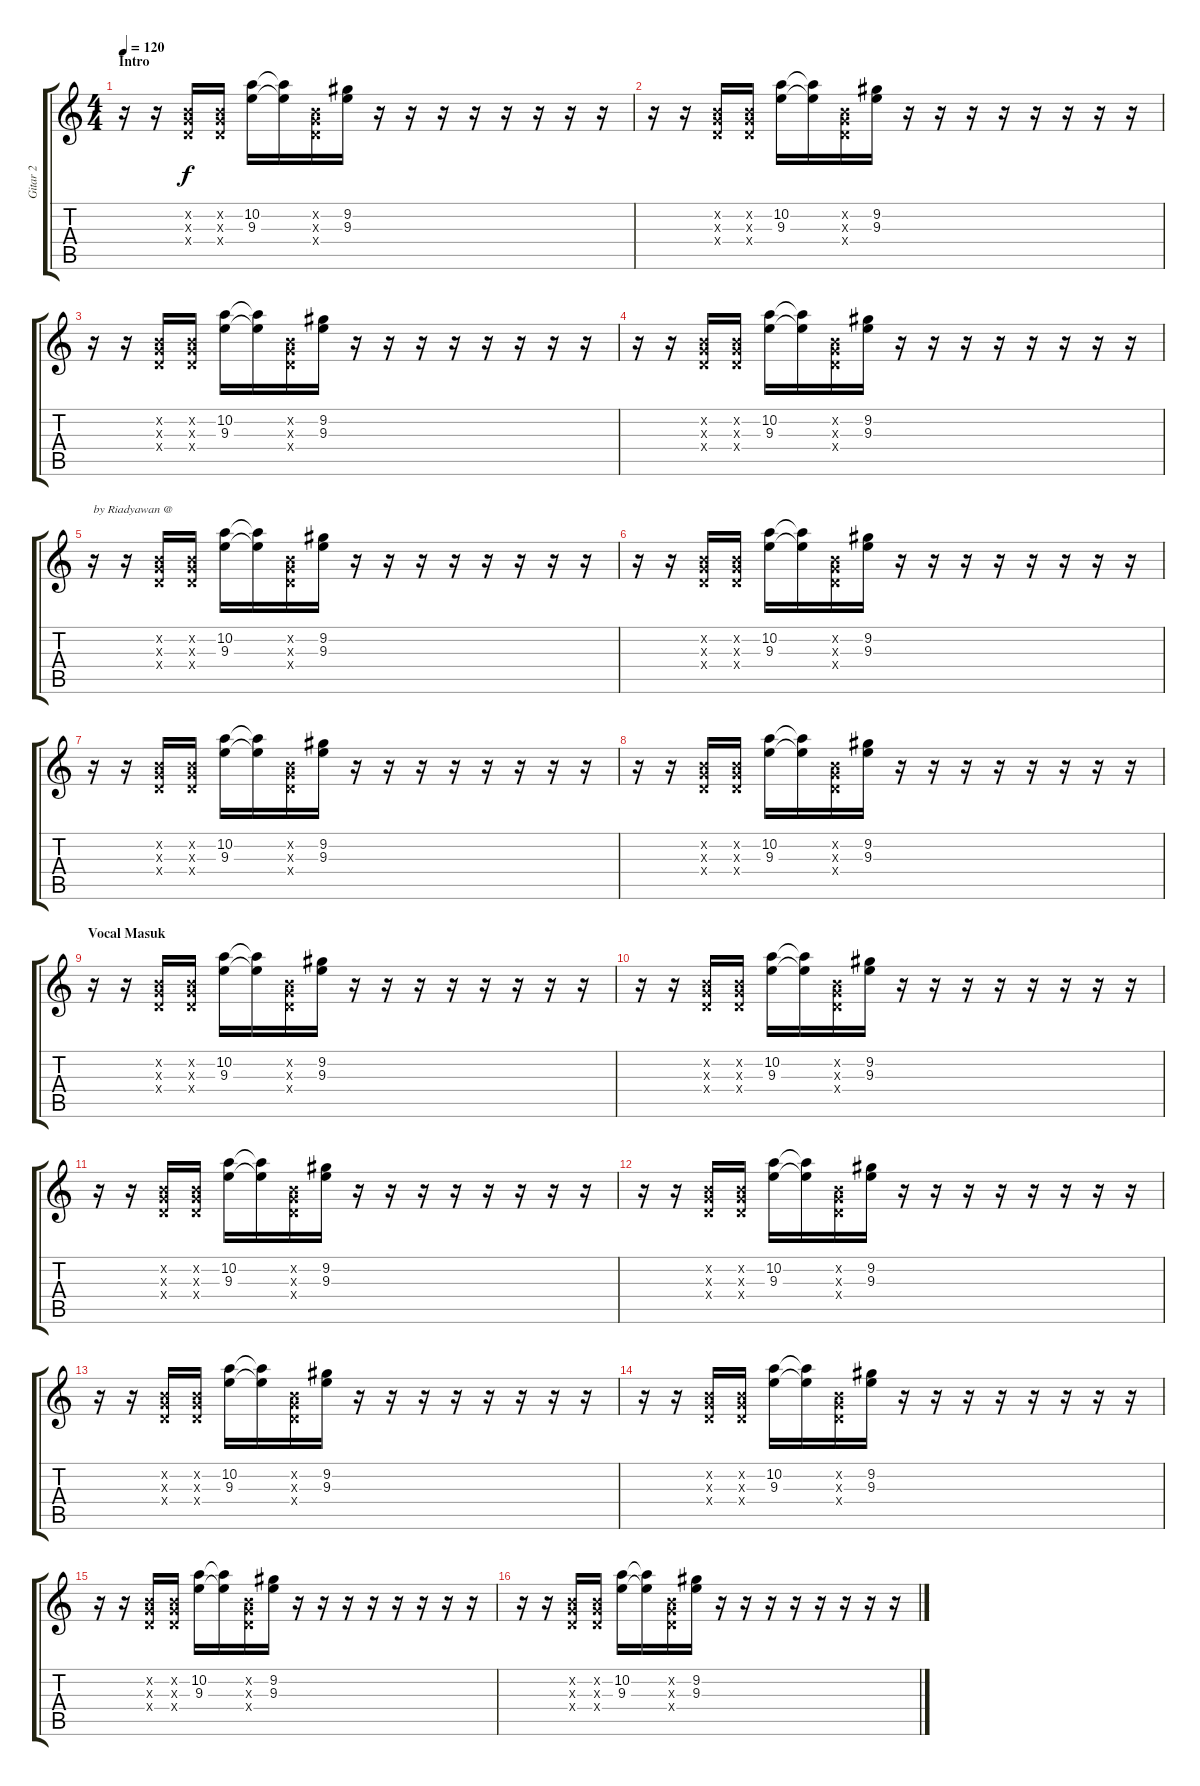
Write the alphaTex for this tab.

\track ("Gitar 2" "Gitar 2") {instrument acousticguitarsteel}
\staff {score tabs}
\tuning (E4 B3 G3 D3 A2 E2) {hide}
\ts (4 4)
\section ("" "Intro")
\tempo 120
\clef g2
\ks c
r.16{dy f} r.16 (0.2{x} 0.3{x} 0.4{x}).16 (0.2{x} 0.3{x} 0.4{x}).16 (10.2 9.3).16 (10.2{t} 9.3{t}).16 (0.2{x} 0.3{x} 0.4{x}).16 (9.2 9.3).16 r.16 r.16 r.16 r.16 r.16 r.16 r.16 r.16 |
r.16 r.16 (0.2{x} 0.3{x} 0.4{x}).16 (0.2{x} 0.3{x} 0.4{x}).16 (10.2 9.3).16 (10.2{t} 9.3{t}).16 (0.2{x} 0.3{x} 0.4{x}).16 (9.2 9.3).16 r.16 r.16 r.16 r.16 r.16 r.16 r.16 r.16 |
r.16 r.16 (0.2{x} 0.3{x} 0.4{x}).16 (0.2{x} 0.3{x} 0.4{x}).16 (10.2 9.3).16 (10.2{t} 9.3{t}).16 (0.2{x} 0.3{x} 0.4{x}).16 (9.2 9.3).16 r.16 r.16 r.16 r.16 r.16 r.16 r.16 r.16 |
r.16 r.16 (0.2{x} 0.3{x} 0.4{x}).16 (0.2{x} 0.3{x} 0.4{x}).16 (10.2 9.3).16 (10.2{t} 9.3{t}).16 (0.2{x} 0.3{x} 0.4{x}).16 (9.2 9.3).16 r.16 r.16 r.16 r.16 r.16 r.16 r.16 r.16 |
r.16{txt "by Riadyawan @"} r.16 (0.2{x} 0.3{x} 0.4{x}).16 (0.2{x} 0.3{x} 0.4{x}).16 (10.2 9.3).16 (10.2{t} 9.3{t}).16 (0.2{x} 0.3{x} 0.4{x}).16 (9.2 9.3).16 r.16 r.16 r.16 r.16 r.16 r.16 r.16 r.16 |
r.16 r.16 (0.2{x} 0.3{x} 0.4{x}).16 (0.2{x} 0.3{x} 0.4{x}).16 (10.2 9.3).16 (10.2{t} 9.3{t}).16 (0.2{x} 0.3{x} 0.4{x}).16 (9.2 9.3).16 r.16 r.16 r.16 r.16 r.16 r.16 r.16 r.16 |
r.16 r.16 (0.2{x} 0.3{x} 0.4{x}).16 (0.2{x} 0.3{x} 0.4{x}).16 (10.2 9.3).16 (10.2{t} 9.3{t}).16 (0.2{x} 0.3{x} 0.4{x}).16 (9.2 9.3).16 r.16 r.16 r.16 r.16 r.16 r.16 r.16 r.16 |
r.16 r.16 (0.2{x} 0.3{x} 0.4{x}).16 (0.2{x} 0.3{x} 0.4{x}).16 (10.2 9.3).16 (10.2{t} 9.3{t}).16 (0.2{x} 0.3{x} 0.4{x}).16 (9.2 9.3).16 r.16 r.16 r.16 r.16 r.16 r.16 r.16 r.16 |
\section ("" "Vocal Masuk")
r.16 r.16 (0.2{x} 0.3{x} 0.4{x}).16 (0.2{x} 0.3{x} 0.4{x}).16 (10.2 9.3).16 (10.2{t} 9.3{t}).16 (0.2{x} 0.3{x} 0.4{x}).16 (9.2 9.3).16 r.16 r.16 r.16 r.16 r.16 r.16 r.16 r.16 |
r.16 r.16 (0.2{x} 0.3{x} 0.4{x}).16 (0.2{x} 0.3{x} 0.4{x}).16 (10.2 9.3).16 (10.2{t} 9.3{t}).16 (0.2{x} 0.3{x} 0.4{x}).16 (9.2 9.3).16 r.16 r.16 r.16 r.16 r.16 r.16 r.16 r.16 |
r.16 r.16 (0.2{x} 0.3{x} 0.4{x}).16 (0.2{x} 0.3{x} 0.4{x}).16 (10.2 9.3).16 (10.2{t} 9.3{t}).16 (0.2{x} 0.3{x} 0.4{x}).16 (9.2 9.3).16 r.16 r.16 r.16 r.16 r.16 r.16 r.16 r.16 |
r.16 r.16 (0.2{x} 0.3{x} 0.4{x}).16 (0.2{x} 0.3{x} 0.4{x}).16 (10.2 9.3).16 (10.2{t} 9.3{t}).16 (0.2{x} 0.3{x} 0.4{x}).16 (9.2 9.3).16 r.16 r.16 r.16 r.16 r.16 r.16 r.16 r.16 |
r.16 r.16 (0.2{x} 0.3{x} 0.4{x}).16 (0.2{x} 0.3{x} 0.4{x}).16 (10.2 9.3).16 (10.2{t} 9.3{t}).16 (0.2{x} 0.3{x} 0.4{x}).16 (9.2 9.3).16 r.16 r.16 r.16 r.16 r.16 r.16 r.16 r.16 |
r.16 r.16 (0.2{x} 0.3{x} 0.4{x}).16 (0.2{x} 0.3{x} 0.4{x}).16 (10.2 9.3).16 (10.2{t} 9.3{t}).16 (0.2{x} 0.3{x} 0.4{x}).16 (9.2 9.3).16 r.16 r.16 r.16 r.16 r.16 r.16 r.16 r.16 |
r.16 r.16 (0.2{x} 0.3{x} 0.4{x}).16 (0.2{x} 0.3{x} 0.4{x}).16 (10.2 9.3).16 (10.2{t} 9.3{t}).16 (0.2{x} 0.3{x} 0.4{x}).16 (9.2 9.3).16 r.16 r.16 r.16 r.16 r.16 r.16 r.16 r.16 |
r.16 r.16 (0.2{x} 0.3{x} 0.4{x}).16 (0.2{x} 0.3{x} 0.4{x}).16 (10.2 9.3).16 (10.2{t} 9.3{t}).16 (0.2{x} 0.3{x} 0.4{x}).16 (9.2 9.3).16 r.16 r.16 r.16 r.16 r.16 r.16 r.16 r.16
